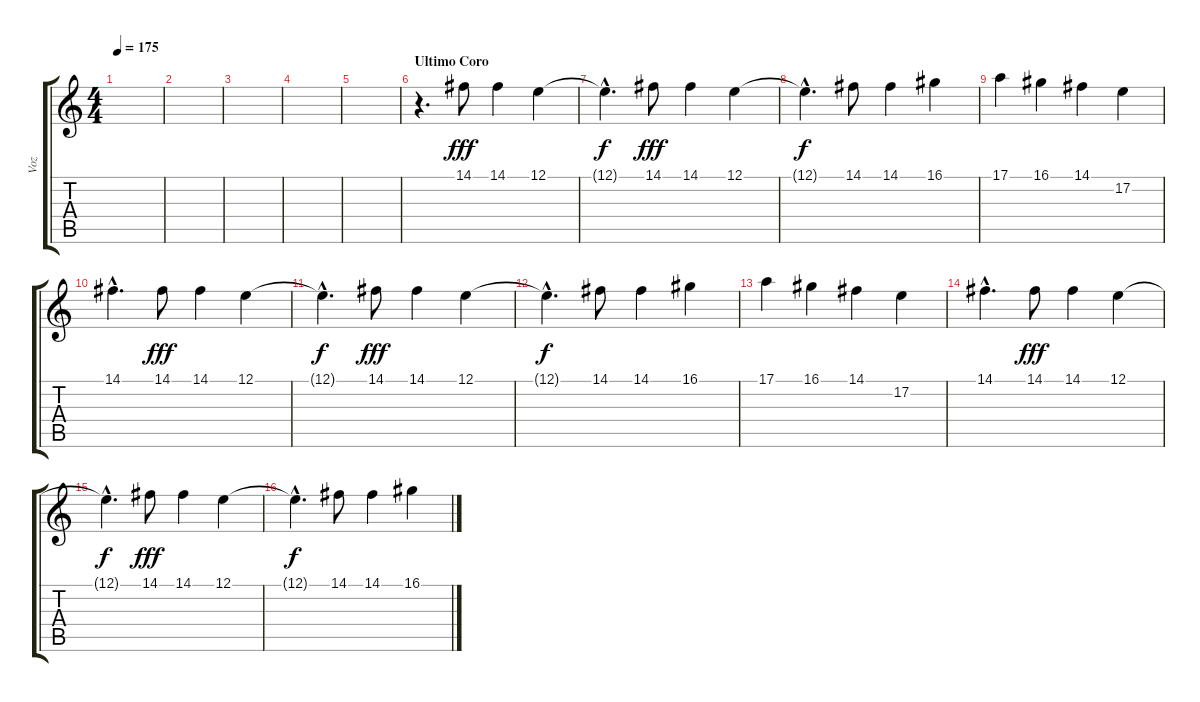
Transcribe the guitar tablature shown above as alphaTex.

\track ("Voz" "Voz") {instrument choiraahs}
\staff {score tabs}
\tuning (E4 B3 G3 D3 A2 E2) {hide}
\ts (4 4)
\tempo 175
\clef g2
\ks c
|
|
|
|
|
\section ("" "Ultimo Coro")
r.4{d} 14.1.8{dy fff} 14.1.4 12.1.4 |
12.1{hac t}.4{d dy f} 14.1.8{dy fff} 14.1.4 12.1.4 |
12.1{hac t}.4{d dy f} 14.1.8 14.1.4 16.1.4 |
17.1.4 16.1.4 14.1.4 17.2.4 |
14.1{hac}.4{d} 14.1.8{dy fff} 14.1.4 12.1.4 |
12.1{hac t}.4{d dy f} 14.1.8{dy fff} 14.1.4 12.1.4 |
12.1{hac t}.4{d dy f} 14.1.8 14.1.4 16.1.4 |
17.1.4 16.1.4 14.1.4 17.2.4 |
14.1{hac}.4{d} 14.1.8{dy fff} 14.1.4 12.1.4 |
12.1{hac t}.4{d dy f} 14.1.8{dy fff} 14.1.4 12.1.4 |
12.1{hac t}.4{d dy f} 14.1.8 14.1.4 16.1.4
